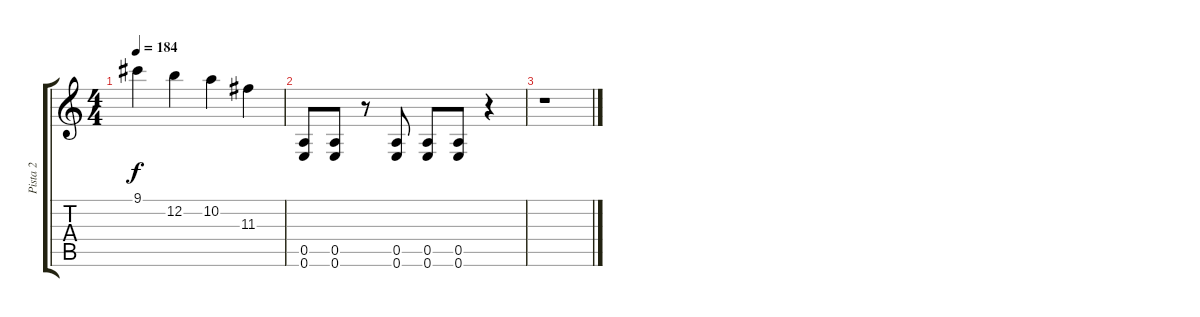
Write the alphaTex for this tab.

\track ("Pista 2" "Pista 2") {instrument overdrivenguitar}
\staff {score tabs}
\tuning (E4 B3 G3 D3 A2 E2) {hide}
\ts (4 4)
\tempo 184
\clef g2
\ks c
9.1.4{dy f} 12.2.4 10.2.4 11.3.4 |
(0.5 0.6).8 (0.5 0.6).8 r.8 (0.5 0.6).8 (0.5 0.6).8 (0.5 0.6).8 r.4 |
r.1
